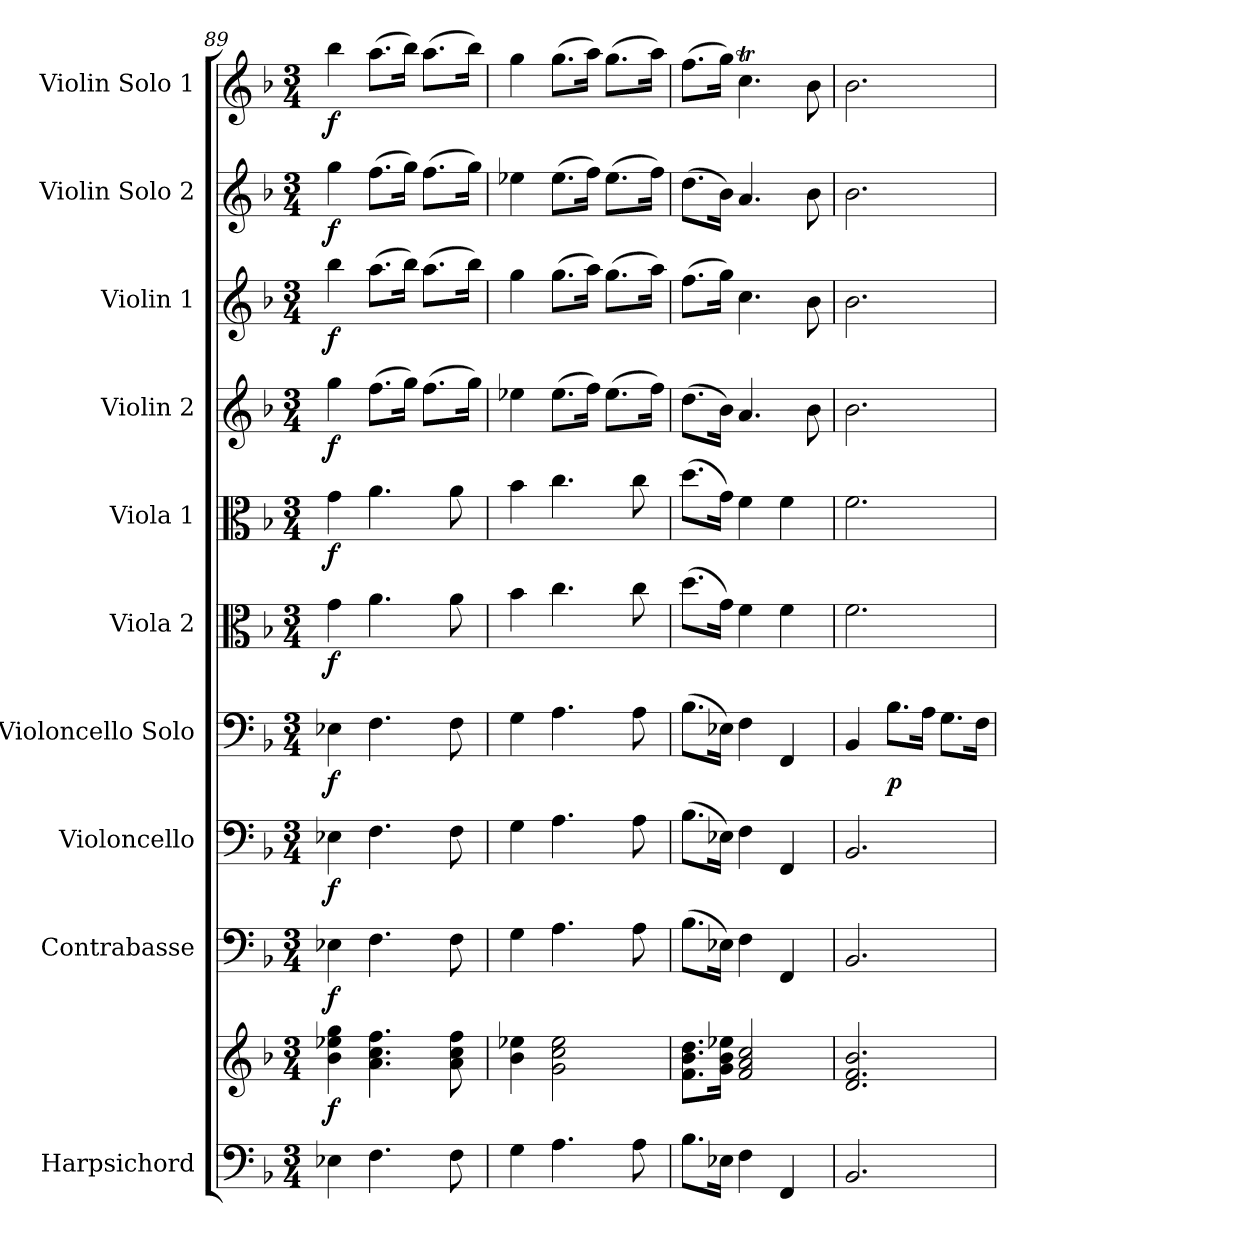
**kern	**kern	**dynam	**kern	**dynam	**kern	**dynam	**kern	**dynam	**kern	**dynam	**kern	**dynam	**kern	**dynam	**kern	**dynam	**kern	**dynam	**kern	**dynam
*part10	*part10	*part10	*part9	*part9	*part8	*part8	*part7	*part7	*part6	*part6	*part5	*part5	*part4	*part4	*part3	*part3	*part2	*part2	*part1	*part1
*staff11	*staff10	*staff10/11	*staff9	*staff9	*staff8	*staff8	*staff7	*staff7	*staff6	*staff6	*staff5	*staff5	*staff4	*staff4	*staff3	*staff3	*staff2	*staff2	*staff1	*staff1
*I"Harpsichord	*	*	*I"Contrabasse	*	*I"Violoncello	*	*I"Violoncello Solo	*	*I"Viola 2	*	*I"Viola 1	*	*I"Violin 2	*	*I"Violin 1	*	*I"Violin Solo 2	*	*I"Violin Solo 1	*
*I'Hch.	*	*	*I'Cbs.	*	*	*	*I'Vc.	*	*	*	*	*	*	*	*	*	*I'Vln.	*	*I'Vln.	*
*clefF4	*clefG2	*	*clefF4	*	*clefF4	*	*clefF4	*	*clefC3	*	*clefC3	*	*clefG2	*	*clefG2	*	*clefG2	*	*clefG2	*
*	*	*	*ITrd7c12	*	*	*	*	*	*	*	*	*	*	*	*	*	*	*	*	*
*k[b-]	*k[b-]	*	*k[b-]	*	*k[b-]	*	*k[b-]	*	*k[b-]	*	*k[b-]	*	*k[b-]	*	*k[b-]	*	*k[b-]	*	*k[b-]	*
*M3/4	*M3/4	*	*M3/4	*	*M3/4	*	*M3/4	*	*M3/4	*	*M3/4	*	*M3/4	*	*M3/4	*	*M3/4	*	*M3/4	*
=89	=89	=89	=89	=89	=89	=89	=89	=89	=89	=89	=89	=89	=89	=89	=89	=89	=89	=89	=89	=89
!	!	!LO:DY:b	!	!LO:DY:b	!	!LO:DY:b	!	!LO:DY:b	!	!LO:DY:b	!	!LO:DY:b	!	!LO:DY:b	!	!LO:DY:b	!	!LO:DY:b	!	!LO:DY:b
4E-X\	4b-\ 4ee-X\ 4gg\	f	4EE-X\	f	4E-X\	f	4E-X\	f	4g\	f	4g\	f	4gg\	f	4bb-\	f	4gg\	f	4bb-\	f
4.F\	4.a\ 4.cc\ 4.ff\	.	4.FF\	.	4.F\	.	4.F\	.	4.a\	.	4.a\	.	(>8.ff\L	.	(>8.aa\L	.	(>8.ff\L	.	(>8.aa\L	.
.	.	.	.	.	.	.	.	.	.	.	.	.	16gg\Jk)	.	16bb-\Jk)	.	16gg\Jk)	.	16bb-\Jk)	.
.	.	.	.	.	.	.	.	.	.	.	.	.	(>8.ff\L	.	(>8.aa\L	.	(>8.ff\L	.	(>8.aa\L	.
8F\	8a\ 8cc\ 8ff\	.	8FF\	.	8F\	.	8F\	.	8a\	.	8a\	.	.	.	.	.	.	.	.	.
.	.	.	.	.	.	.	.	.	.	.	.	.	16gg\Jk)	.	16bb-\Jk)	.	16gg\Jk)	.	16bb-\Jk)	.
=90	=90	=90	=90	=90	=90	=90	=90	=90	=90	=90	=90	=90	=90	=90	=90	=90	=90	=90	=90	=90
4G\	4b-\ 4ee-X\	.	4GG\	.	4G\	.	4G\	.	4b-\	.	4b-\	.	4ee-X\	.	4gg\	.	4ee-X\	.	4gg\	.
4.A\	2g\ 2cc\ 2ee-\	.	4.AA\	.	4.A\	.	4.A\	.	4.cc\	.	4.cc\	.	(>8.ee-\L	.	(>8.gg\L	.	(>8.ee-\L	.	(>8.gg\L	.
.	.	.	.	.	.	.	.	.	.	.	.	.	16ff\Jk)	.	16aa\Jk)	.	16ff\Jk)	.	16aa\Jk)	.
.	.	.	.	.	.	.	.	.	.	.	.	.	(>8.ee-\L	.	(>8.gg\L	.	(>8.ee-\L	.	(>8.gg\L	.
8A\	.	.	8AA\	.	8A\	.	8A\	.	8cc\	.	8cc\	.	.	.	.	.	.	.	.	.
.	.	.	.	.	.	.	.	.	.	.	.	.	16ff\Jk)	.	16aa\Jk)	.	16ff\Jk)	.	16aa\Jk)	.
=91	=91	=91	=91	=91	=91	=91	=91	=91	=91	=91	=91	=91	=91	=91	=91	=91	=91	=91	=91	=91
8.B-\L	8.f\ 8.b-\ 8.dd\L	.	(>8.BB-\L	.	(>8.B-\L	.	(>8.B-\L	.	(>8.dd\L	.	(>8.dd\L	.	(>8.dd\L	.	(>8.ff\L	.	(>8.dd\L	.	(>8.ff\L	.
16E-X\Jk	16g\ 16b-\ 16ee-X\Jk	.	16EE-X\Jk)	.	16E-X\Jk)	.	16E-X\Jk)	.	16g\Jk)	.	16g\Jk)	.	16b-\Jk)	.	16gg\Jk)	.	16b-\Jk)	.	16gg\Jk)	.
4F\	2f/ 2a/ 2cc/	.	4FF\	.	4F\	.	4F\	.	4f\	.	4f\	.	4.a/	.	4.cc\	.	4.a/	.	4.ccT\	.
4FF/	.	.	4FFF/	.	4FF/	.	4FF/	.	4f\	.	4f\	.	.	.	.	.	.	.	.	.
.	.	.	.	.	.	.	.	.	.	.	.	.	8b-\	.	8b-\	.	8b-\	.	8b-TTT\	.
!!LO:LB:g=z
=92	=92	=92	=92	=92	=92	=92	=92	=92	=92	=92	=92	=92	=92	=92	=92	=92	=92	=92	=92	=92
2.BB-/	2.d/ 2.f/ 2.b-/	.	2.BBB-/	.	2.BB-/	.	4BB-/	.	2.f\	.	2.f\	.	2.b-\	.	2.b-\	.	2.b-\	.	2.b-\	.
!	!	!	!	!	!	!	!	!LO:DY:b	!	!	!	!	!	!	!	!	!	!	!	!
.	.	.	.	.	.	.	8.B-\L	p	.	.	.	.	.	.	.	.	.	.	.	.
.	.	.	.	.	.	.	16A\Jk	.	.	.	.	.	.	.	.	.	.	.	.	.
.	.	.	.	.	.	.	8.G\L	.	.	.	.	.	.	.	.	.	.	.	.	.
.	.	.	.	.	.	.	16F\Jk	.	.	.	.	.	.	.	.	.	.	.	.	.
=	=	=	=	=	=	=	=	=	=	=	=	=	=	=	=	=	=	=	=	=
*-	*-	*-	*-	*-	*-	*-	*-	*-	*-	*-	*-	*-	*-	*-	*-	*-	*-	*-	*-	*-
